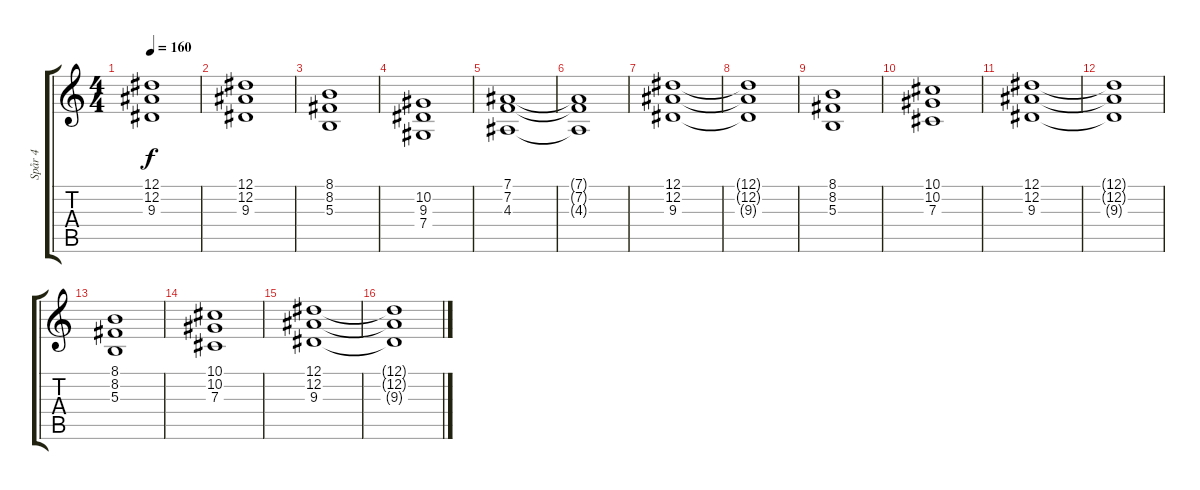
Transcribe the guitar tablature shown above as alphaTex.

\track ("Spår 4" "Spår 4") {instrument stringensemble2}
\staff {score tabs}
\tuning (Eb4 Bb3 Gb3 Db3 Ab2 Eb2) {hide}
\ts (4 4)
\tempo 160
\clef g2
\ks c
(12.1 12.2 9.3).1{dy f} |
(12.1 12.2 9.3).1 |
(8.1 8.2 5.3).1 |
(10.2 9.3 7.4).1 |
(7.1 7.2 4.3).1 |
(7.1{t} 7.2{t} 4.3{t}).1 |
(12.1 12.2 9.3).1{volume 9} |
(12.1{t} 12.2{t} 9.3{t}).1 |
(8.1 8.2 5.3).1 |
(10.1 10.2 7.3).1 |
(12.1 12.2 9.3).1 |
(12.1{t} 12.2{t} 9.3{t}).1 |
(8.1 8.2 5.3).1 |
(10.1 10.2 7.3).1 |
(12.1 12.2 9.3).1{volume 9} |
(12.1{t} 12.2{t} 9.3{t}).1
